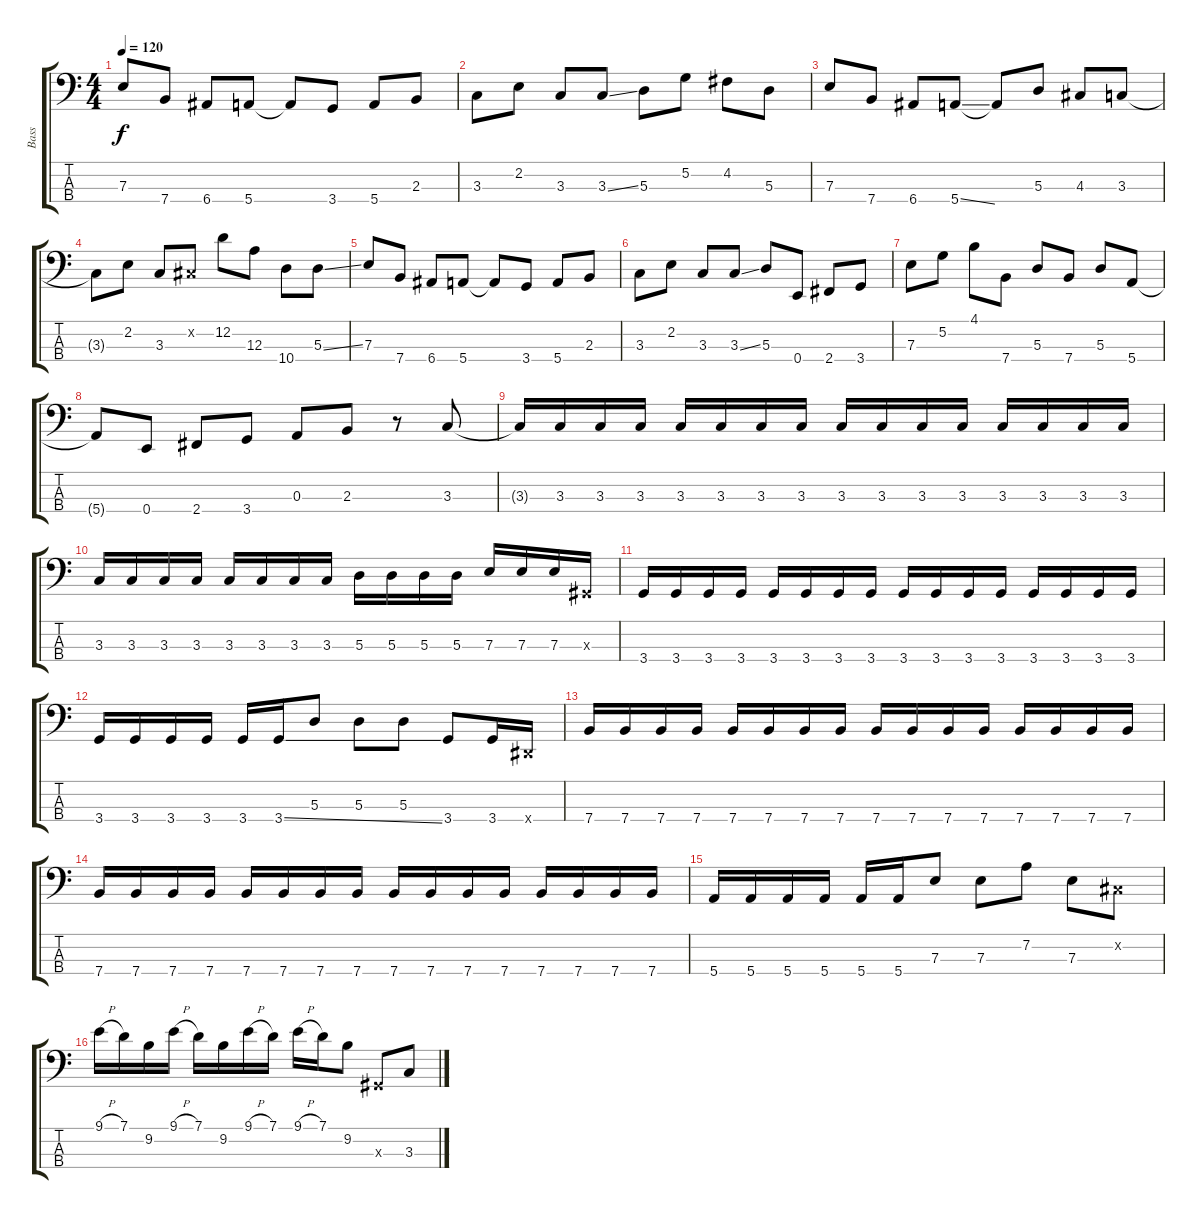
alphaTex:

\track ("Bass" "Bass") {instrument electricbassfinger}
\staff {score tabs}
\tuning (G2 D2 A1 E1) {hide}
\ts (4 4)
\tempo 120
\clef f4
\ks c
7.3.8{dy f} 7.4.8 6.4.8 5.4.8 5.4{t}.8 3.4.8 5.4.8 2.3.8 |
3.3.8 2.2.8 3.3.8 3.3{ss}.8 5.3.8 5.2.8 4.2.8 5.3.8 |
7.3.8 7.4.8 6.4.8 5.4{ss}.8 5.4{t}.8 5.3.8 4.3.8 3.3.8 |
3.3{t}.8 2.2.8 3.3.8 -1.2{x}.8 12.2.8 12.3.8 10.4.8 5.3{ss}.8 |
7.3.8 7.4.8 6.4.8 5.4.8 5.4{t}.8 3.4.8 5.4.8 2.3.8 |
3.3.8 2.2.8 3.3.8 3.3{ss}.8 5.3.8 0.4.8 2.4.8 3.4.8 |
7.3.8 5.2.8 4.1.8 7.4.8 5.3.8 7.4.8 5.3.8 5.4.8 |
5.4{t}.8 0.4.8 2.4.8 3.4.8 0.3.8 2.3.8 r.8 3.3.8 |
3.3{t}.16 3.3.16 3.3.16 3.3.16 3.3.16 3.3.16 3.3.16 3.3.16 3.3.16 3.3.16 3.3.16 3.3.16 3.3.16 3.3.16 3.3.16 3.3.16 |
3.3.16 3.3.16 3.3.16 3.3.16 3.3.16 3.3.16 3.3.16 3.3.16 5.3.16 5.3.16 5.3.16 5.3.16 7.3.16 7.3.16 7.3.16 -1.3{x}.16 |
3.4.16 3.4.16 3.4.16 3.4.16 3.4.16 3.4.16 3.4.16 3.4.16 3.4.16 3.4.16 3.4.16 3.4.16 3.4.16 3.4.16 3.4.16 3.4.16 |
3.4.16 3.4.16 3.4.16 3.4.16 3.4.16 3.4{ss}.16 5.3.8 5.3.8 5.3.8 3.4.8 3.4.16 -1.4{x}.16 |
7.4.16 7.4.16 7.4.16 7.4.16 7.4.16 7.4.16 7.4.16 7.4.16 7.4.16 7.4.16 7.4.16 7.4.16 7.4.16 7.4.16 7.4.16 7.4.16 |
7.4.16 7.4.16 7.4.16 7.4.16 7.4.16 7.4.16 7.4.16 7.4.16 7.4.16 7.4.16 7.4.16 7.4.16 7.4.16 7.4.16 7.4.16 7.4.16 |
5.4.16 5.4.16 5.4.16 5.4.16 5.4.16 5.4.16 7.3.8 7.3.8 7.2.8 7.3.8 -1.2{x}.8 |
9.1{h}.16 7.1.16 9.2.16 9.1{h}.16 7.1.16 9.2.16 9.1{h}.16 7.1.16 9.1{h}.16 7.1.16 9.2.8 -1.3{x}.8 3.3.8
